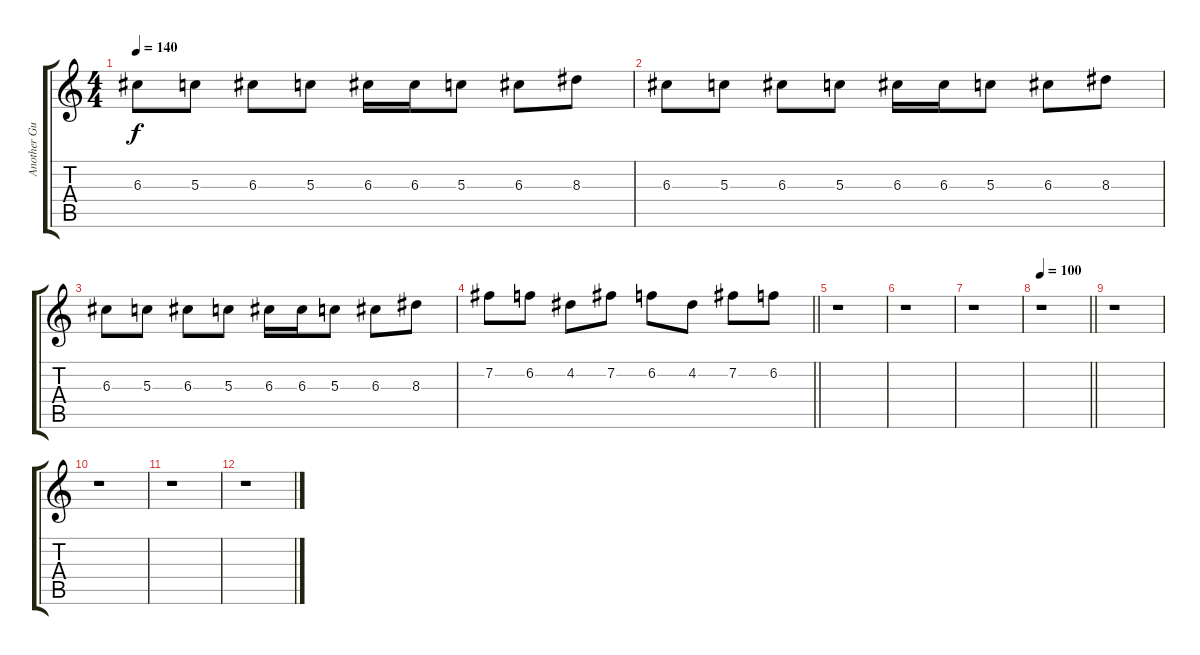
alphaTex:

\track ("Another Guitar" "Another Gu") {instrument distortionguitar}
\staff {score tabs}
\tuning (E4 B3 G3 D3 A2 E2) {hide}
\ts (4 4)
\tempo 140
\clef g2
\ks c
6.3.8{dy f} 5.3.8 6.3.8 5.3.8 6.3.16 6.3.16 5.3.8 6.3.8 8.3.8 |
6.3.8 5.3.8 6.3.8 5.3.8 6.3.16 6.3.16 5.3.8 6.3.8 8.3.8 |
6.3.8 5.3.8 6.3.8 5.3.8 6.3.16 6.3.16 5.3.8 6.3.8 8.3.8 |
\barLineRight lightlight
7.2.8 6.2.8 4.2.8 7.2.8 6.2.8 4.2.8 7.2.8 6.2.8 |
\section ("" "")
r.1 |
r.1 |
r.1 |
\tempo 100
\barLineRight lightlight
r.1 |
r.1 |
r.1 |
r.1 |
r.1
